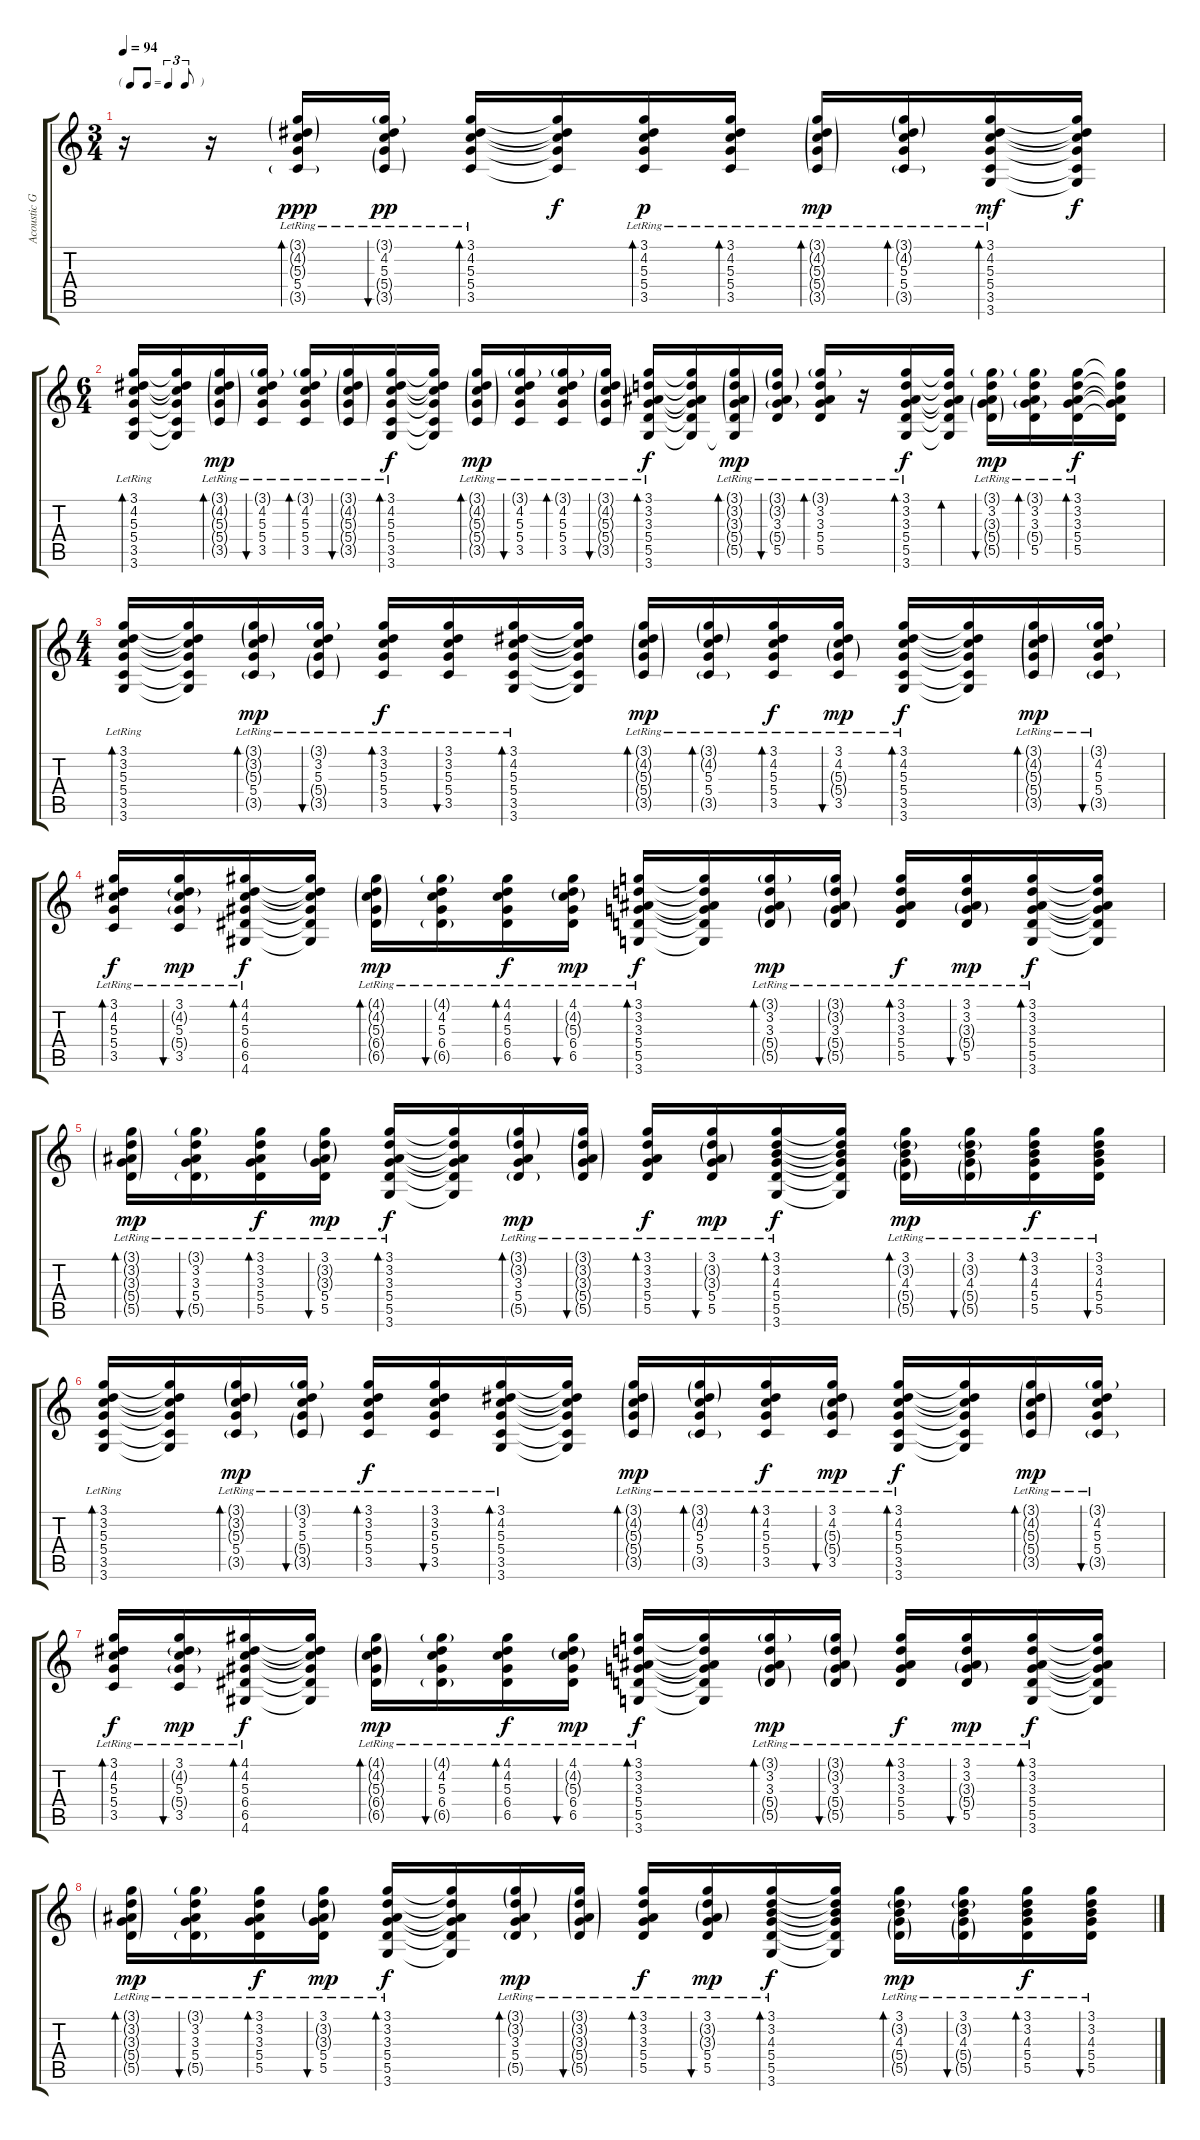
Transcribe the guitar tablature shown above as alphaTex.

\track ("Acoustic Guitar" "Acoustic G") {instrument acousticguitarsteel}
\staff {score tabs}
\tuning (E4 B3 G3 D3 A2 E2) {hide}
\ts (3 4)
\tf triplet8th
\tempo 94
\clef g2
\ks c
r.16{dy f} r.16 (3.1{g lr} 4.2{g lr} 5.3{g lr} 5.4{lr} 3.5{g lr}).16{bd 60 dy ppp} (3.1{g lr} 4.2{lr} 5.3{lr} 5.4{g lr} 3.5{g lr}).16{bu 60 dy pp} (3.1{lr} 4.2{lr} 5.3{lr} 5.4{lr} 3.5{lr}).16{bd 60} (3.1{t} 4.2{t} 5.3{t} 5.4{t} 3.5{t}).16{dy f} (3.1{lr} 4.2{lr} 5.3{lr} 5.4 3.5{lr}).16{bd 60 dy p} (3.1{lr} 4.2{lr} 5.3{lr} 5.4{lr} 3.5{lr}).16{bd 60} (3.1{g} 4.2{g lr} 5.3{g lr} 5.4{g lr} 3.5{g lr}).16{bd 240 dy mp} (3.1{g} 4.2{g lr} 5.3{lr} 5.4{lr} 3.5{g lr}).16{bd 60} (3.1{lr} 4.2{lr} 5.3{lr} 5.4{lr} 3.5{lr} 3.6).16{bd 60 dy mf} (3.1{t} 4.2{t} 5.3{t} 5.4{t} 3.5{t} 3.6{t}).16{dy f} |
\ts (6 4)
(3.1{lr} 4.2{lr} 5.3{lr} 5.4{lr} 3.5{lr} 3.6{lr}).16{bd 60} (3.1{t} 4.2{t} 5.3{t} 5.4{t} 3.5{t} 3.6{t}).16 (3.1{g lr} 4.2{g lr} 5.3{g lr} 5.4{g lr} 3.5{g lr}).16{bd 60 dy mp} (3.1{g lr} 4.2{lr} 5.3{lr} 5.4{lr} 3.5{lr}).16{bu 60} (3.1{g lr} 4.2{lr} 5.3{lr} 5.4{lr} 3.5{lr}).16{bd 60} (3.1{g lr} 4.2{g lr} 5.3{g lr} 5.4{g lr} 3.5{g lr}).16{bu 60} (3.1{lr} 4.2{lr} 5.3{lr} 5.4{lr} 3.5{lr} 3.6{lr}).16{bd 60 dy f} (3.1{t} 4.2{t} 5.3{t} 5.4{t} 3.5{t} 3.6{t}).16 (3.1{g lr} 4.2{g lr} 5.3{g lr} 5.4{g lr} 3.5{g lr}).16{bd 60 dy mp} (3.1{g lr} 4.2{lr} 5.3{lr} 5.4{lr} 3.5{lr}).16{bu 60} (3.1{g lr} 4.2{lr} 5.3{lr} 5.4{lr} 3.5{lr}).16{bd 60} (3.1{g lr} 4.2{g lr} 5.3{g lr} 5.4{g lr} 3.5{g lr}).16{bu 60} (3.1{lr} 3.2{lr} 3.3{lr} 5.4{lr} 5.5{lr} 3.6{lr}).16{bd 60 dy f} (3.1{t} 3.2{t} 3.3{t} 5.4{t} 5.5{t} 3.6{t}).16 (3.1{g lr} 3.2{g lr} 3.3{g lr} 5.4{g lr} 5.5{g lr} 3.6{t}).16{bd 60 dy mp} (3.1{g lr} 3.2{g lr} 3.3{lr} 5.4{g lr} 5.5{lr}).16{bu 60} (3.1{g lr} 3.2{lr} 3.3{lr} 5.4{lr} 5.5{lr}).16{bd 60} r.16 (3.1{lr} 3.2{lr} 3.3{lr} 5.4{lr} 5.5{lr} 3.6{lr}).16{bd 60 dy f} (3.1{t} 3.2{t} 3.3{t} 5.4{t} 5.5{t} 3.6{t}).16{bd 60} (3.1{g lr} 3.2{lr} 3.3{g lr} 5.4{g lr} 5.5{g lr}).16{bu 60 dy mp} (3.1{g lr} 3.2{lr} 3.3{lr} 5.4{g lr} 5.5{lr}).16{bd 60} (3.1{lr} 3.2{lr} 3.3{lr} 5.4{lr} 5.5{lr}).16{bd 60 dy f} (3.1{t} 3.2{t} 3.3{t} 5.4{t} 5.5{t}).16 |
\ts (4 4)
(3.1{lr} 3.2{lr} 5.3{lr} 5.4{lr} 3.5{lr} 3.6{lr}).16{bd 60} (3.1{t} 3.2{t} 5.3{t} 5.4{t} 3.5{t} 3.6{t}).16 (3.1{g lr} 3.2{g lr} 5.3{g lr} 5.4{lr} 3.5{g lr}).16{bd 60 dy mp} (3.1{g lr} 3.2{lr} 5.3{lr} 5.4{g lr} 3.5{g lr}).16{bu 60} (3.1{lr} 3.2{lr} 5.3{lr} 5.4{lr} 3.5{lr}).16{bd 60 dy f} (3.1{lr} 3.2 5.3 5.4 3.5).16{bu 60} (3.1{lr} 4.2{lr} 5.3{lr} 5.4 3.5{lr} 3.6{lr}).16{bd 60} (3.1{t} 4.2{t} 5.3{t} 5.4{t} 3.5{t} 3.6{t}).16 (3.1{g} 4.2{g lr} 5.3{g lr} 5.4{g lr} 3.5{g lr}).16{bd 240 dy mp} (3.1{g} 4.2{g lr} 5.3{lr} 5.4{lr} 3.5{g lr}).16{bd 60} (3.1{lr} 4.2{lr} 5.3{lr} 5.4{lr} 3.5{lr}).16{bd 60 dy f} (3.1{lr} 4.2{lr} 5.3{g lr} 5.4{g lr} 3.5{lr}).16{bu 60 dy mp} (3.1 4.2 5.3{lr} 5.4{lr} 3.5{lr} 3.6{lr}).16{bd 60 dy f} (3.1{t} 4.2{t} 5.3{t} 5.4{t} 3.5{t} 3.6{t}).16 (3.1{g} 4.2{g} 5.3{g lr} 5.4{g lr} 3.5{g lr}).16{bd 60 dy mp} (3.1{g} 4.2 5.3{lr} 5.4{lr} 3.5{g lr}).16{bu 60} |
(3.1{lr} 4.2{lr} 5.3{lr} 5.4{lr} 3.5{lr}).16{bd 60 dy f} (3.1{lr} 4.2{g lr} 5.3{lr} 5.4{g lr} 3.5{lr}).16{bu 60 dy mp} (4.1{lr} 4.2 5.3{lr} 6.4{lr} 6.5{lr} 4.6{lr}).16{bd 60 dy f} (4.1{t} 4.2{t} 5.3{t} 6.4{t} 6.5{t} 4.6{t}).16 (4.1{g lr} 4.2{g} 5.3{g lr} 6.4{g lr} 6.5{g lr}).16{bd 60 dy mp} (4.1{g lr} 4.2 5.3{lr} 6.4{lr} 6.5{g lr}).16{bu 60} (4.1{lr} 4.2 5.3{lr} 6.4{lr} 6.5{lr}).16{bd 60 dy f} (4.1{lr} 4.2{g} 5.3{g lr} 6.4{lr} 6.5{lr}).16{bu 60 dy mp} (3.1{lr} 3.2 3.3{lr} 5.4{lr} 5.5{lr} 3.6{lr}).16{bd 60 dy f} (3.1{t} 3.2{t} 3.3{t} 5.4{t} 5.5{t} 3.6{t}).16 (3.1{g lr} 3.2 3.3{lr} 5.4{g lr} 5.5{g lr}).16{bd 60 dy mp} (3.1{g lr} 3.2{g} 3.3{lr} 5.4{g lr} 5.5{g lr}).16{bu 60} (3.1{lr} 3.2 3.3{lr} 5.4{lr} 5.5{lr}).16{bd 60 dy f} (3.1{lr} 3.2 3.3{g lr} 5.4{g lr} 5.5{lr}).16{bu 60 dy mp} (3.1{lr} 3.2 3.3{lr} 5.4{lr} 5.5{lr} 3.6{lr}).16{bd 60 dy f} (3.1{t} 3.2{t} 3.3{t} 5.4{t} 5.5{t} 3.6{t}).16 |
(3.1{g lr} 3.2{g} 3.3{g lr} 5.4{g lr} 5.5{g lr}).16{bd 60 dy mp} (3.1{g lr} 3.2 3.3{lr} 5.4{lr} 5.5{g lr}).16{bu 60} (3.1{lr} 3.2 3.3{lr} 5.4{lr} 5.5{lr}).16{bd 60 dy f} (3.1{lr} 3.2{g} 3.3{g lr} 5.4{lr} 5.5{lr}).16{bu 60 dy mp} (3.1{lr} 3.2 3.3{lr} 5.4{lr} 5.5{lr} 3.6{lr}).16{bd 60 dy f} (3.1{t} 3.2{t} 3.3{t} 5.4{t} 5.5{t} 3.6{t}).16 (3.1{g lr} 3.2{g} 3.3{lr} 5.4{lr} 5.5{g lr}).16{bd 60 dy mp} (3.1{g lr} 3.2{g} 3.3{g lr} 5.4{g lr} 5.5{g lr}).16{bu 60} (3.1{lr} 3.2 3.3{lr} 5.4{lr} 5.5{lr}).16{bd 60 dy f} (3.1{lr} 3.2{g} 3.3{g lr} 5.4{lr} 5.5{lr}).16{bu 60 dy mp} (3.1{lr} 3.2 4.3{lr} 5.4{lr} 5.5{lr} 3.6{lr}).16{bd 60 dy f} (3.1{t} 3.2{t} 4.3{t} 5.4{t} 5.5{t} 3.6{t}).16 (3.1{lr} 3.2{g} 4.3{lr} 5.4{g lr} 5.5{g lr}).16{bd 60 dy mp} (3.1{lr} 3.2{g} 4.3{lr} 5.4{g lr} 5.5{g lr}).16{bu 60} (3.1{lr} 3.2{lr} 4.3{lr} 5.4{lr} 5.5{lr}).16{bd 60 dy f} (3.1{lr} 3.2{lr} 4.3{lr} 5.4{lr} 5.5{lr}).16{bu 60} |
(3.1{lr} 3.2{lr} 5.3{lr} 5.4{lr} 3.5{lr} 3.6{lr}).16{bd 60} (3.1{t} 3.2{t} 5.3{t} 5.4{t} 3.5{t} 3.6{t}).16 (3.1{g lr} 3.2{g lr} 5.3{g lr} 5.4{lr} 3.5{g lr}).16{bd 60 dy mp} (3.1{g lr} 3.2{lr} 5.3{lr} 5.4{g lr} 3.5{g lr}).16{bu 60} (3.1{lr} 3.2{lr} 5.3{lr} 5.4{lr} 3.5{lr}).16{bd 60 dy f} (3.1{lr} 3.2 5.3 5.4 3.5).16{bu 60} (3.1{lr} 4.2{lr} 5.3{lr} 5.4 3.5{lr} 3.6{lr}).16{bd 60} (3.1{t} 4.2{t} 5.3{t} 5.4{t} 3.5{t} 3.6{t}).16 (3.1{g} 4.2{g lr} 5.3{g lr} 5.4{g lr} 3.5{g lr}).16{bd 240 dy mp} (3.1{g} 4.2{g lr} 5.3{lr} 5.4{lr} 3.5{g lr}).16{bd 60} (3.1{lr} 4.2{lr} 5.3{lr} 5.4{lr} 3.5{lr}).16{bd 60 dy f} (3.1{lr} 4.2{lr} 5.3{g lr} 5.4{g lr} 3.5{lr}).16{bu 60 dy mp} (3.1 4.2 5.3{lr} 5.4{lr} 3.5{lr} 3.6{lr}).16{bd 60 dy f} (3.1{t} 4.2{t} 5.3{t} 5.4{t} 3.5{t} 3.6{t}).16 (3.1{g} 4.2{g} 5.3{g lr} 5.4{g lr} 3.5{g lr}).16{bd 60 dy mp} (3.1{g} 4.2 5.3{lr} 5.4{lr} 3.5{g lr}).16{bu 60} |
(3.1{lr} 4.2{lr} 5.3{lr} 5.4{lr} 3.5{lr}).16{bd 60 dy f} (3.1{lr} 4.2{g lr} 5.3{lr} 5.4{g lr} 3.5{lr}).16{bu 60 dy mp} (4.1{lr} 4.2 5.3{lr} 6.4{lr} 6.5{lr} 4.6{lr}).16{bd 60 dy f} (4.1{t} 4.2{t} 5.3{t} 6.4{t} 6.5{t} 4.6{t}).16 (4.1{g lr} 4.2{g} 5.3{g lr} 6.4{g lr} 6.5{g lr}).16{bd 60 dy mp} (4.1{g lr} 4.2 5.3{lr} 6.4{lr} 6.5{g lr}).16{bu 60} (4.1{lr} 4.2 5.3{lr} 6.4{lr} 6.5{lr}).16{bd 60 dy f} (4.1{lr} 4.2{g} 5.3{g lr} 6.4{lr} 6.5{lr}).16{bu 60 dy mp} (3.1{lr} 3.2 3.3{lr} 5.4{lr} 5.5{lr} 3.6{lr}).16{bd 60 dy f} (3.1{t} 3.2{t} 3.3{t} 5.4{t} 5.5{t} 3.6{t}).16 (3.1{g lr} 3.2 3.3{lr} 5.4{g lr} 5.5{g lr}).16{bd 60 dy mp} (3.1{g lr} 3.2{g} 3.3{lr} 5.4{g lr} 5.5{g lr}).16{bu 60} (3.1{lr} 3.2 3.3{lr} 5.4{lr} 5.5{lr}).16{bd 60 dy f} (3.1{lr} 3.2 3.3{g lr} 5.4{g lr} 5.5{lr}).16{bu 60 dy mp} (3.1{lr} 3.2 3.3{lr} 5.4{lr} 5.5{lr} 3.6{lr}).16{bd 60 dy f} (3.1{t} 3.2{t} 3.3{t} 5.4{t} 5.5{t} 3.6{t}).16 |
(3.1{g lr} 3.2{g} 3.3{g lr} 5.4{g lr} 5.5{g lr}).16{bd 60 dy mp} (3.1{g lr} 3.2 3.3{lr} 5.4{lr} 5.5{g lr}).16{bu 60} (3.1{lr} 3.2 3.3{lr} 5.4{lr} 5.5{lr}).16{bd 60 dy f} (3.1{lr} 3.2{g} 3.3{g lr} 5.4{lr} 5.5{lr}).16{bu 60 dy mp} (3.1{lr} 3.2 3.3{lr} 5.4{lr} 5.5{lr} 3.6{lr}).16{bd 60 dy f} (3.1{t} 3.2{t} 3.3{t} 5.4{t} 5.5{t} 3.6{t}).16 (3.1{g lr} 3.2{g} 3.3{lr} 5.4{lr} 5.5{g lr}).16{bd 60 dy mp} (3.1{g lr} 3.2{g} 3.3{g lr} 5.4{g lr} 5.5{g lr}).16{bu 60} (3.1{lr} 3.2 3.3{lr} 5.4{lr} 5.5{lr}).16{bd 60 dy f} (3.1{lr} 3.2{g} 3.3{g lr} 5.4{lr} 5.5{lr}).16{bu 60 dy mp} (3.1{lr} 3.2 4.3{lr} 5.4{lr} 5.5{lr} 3.6{lr}).16{bd 60 dy f} (3.1{t} 3.2{t} 4.3{t} 5.4{t} 5.5{t} 3.6{t}).16 (3.1{lr} 3.2{g} 4.3{lr} 5.4{g lr} 5.5{g lr}).16{bd 60 dy mp} (3.1{lr} 3.2{g} 4.3{lr} 5.4{g lr} 5.5{g lr}).16{bu 60} (3.1{lr} 3.2{lr} 4.3{lr} 5.4{lr} 5.5{lr}).16{bd 60 dy f} (3.1{lr} 3.2{lr} 4.3{lr} 5.4{lr} 5.5{lr}).16{bu 60}
